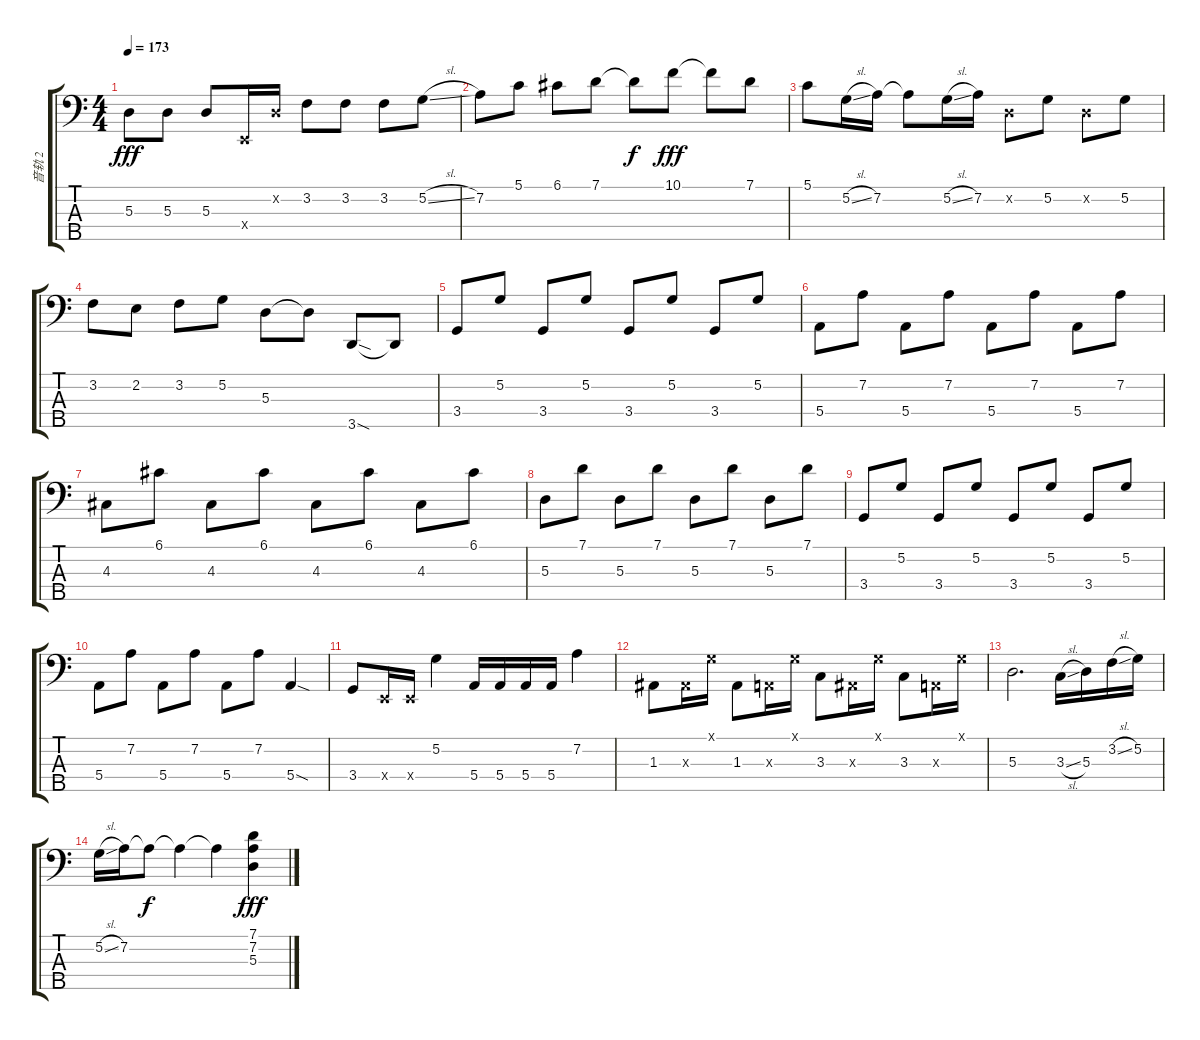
\track ("音轨 2" "音轨 2") {instrument slapbass1}
\staff {score tabs}
\tuning (G2 D2 A1 E1 B0) {hide}
\ts (4 4)
\tempo 173
\clef f4
\ks c
5.3.8{dy fff} 5.3.8 5.3.8 0.4{x}.16 0.2{x}.16 3.2.8 3.2.8 3.2.8 5.2{sl}.8 |
7.2.8 5.1.8 6.1.8 7.1.8 7.1{t}.8{dy f} 10.1.8{dy fff} 10.1{t}.8 7.1.8 |
5.1.8 5.2{sl}.16 7.2.16 7.2{t}.8 5.2{sl}.16 7.2.16 0.2{x}.8 5.2.8 0.2{x}.8 5.2.8 |
3.2.8 2.2.8 3.2.8 5.2.8 5.3.8 5.3{t}.8 3.5{sod}.8 3.5{t}.8 |
3.4.8 5.2.8 3.4.8 5.2.8 3.4.8 5.2.8 3.4.8 5.2.8 |
5.4.8 7.2.8 5.4.8 7.2.8 5.4.8 7.2.8 5.4.8 7.2.8 |
4.3.8 6.1.8 4.3.8 6.1.8 4.3.8 6.1.8 4.3.8 6.1.8 |
5.3.8 7.1.8 5.3.8 7.1.8 5.3.8 7.1.8 5.3.8 7.1.8 |
3.4.8 5.2.8 3.4.8 5.2.8 3.4.8 5.2.8 3.4.8 5.2.8 |
5.4.8 7.2.8 5.4.8 7.2.8 5.4.8 7.2.8 5.4{sod}.4 |
3.4.8 0.4{x}.16 0.4{x}.16 5.2.4 5.4.16 5.4.16 5.4.16 5.4.16 7.2.4 |
1.3.8 1.3{x}.16 0.1{x}.16 1.3.8 0.3{x}.16 0.1{x}.16 3.3.8 1.3{x}.16 0.1{x}.16 3.3.8 0.3{x}.16 0.1{x}.16 |
5.3.2{d} 3.3{sl}.16 5.3.16 3.2{sl}.16 5.2.16 |
5.2{sl}.16 7.2.16 7.2{t}.8{dy f} 7.2{t}.4 7.2{t}.4 (7.1 7.2 5.3).4{dy fff}
